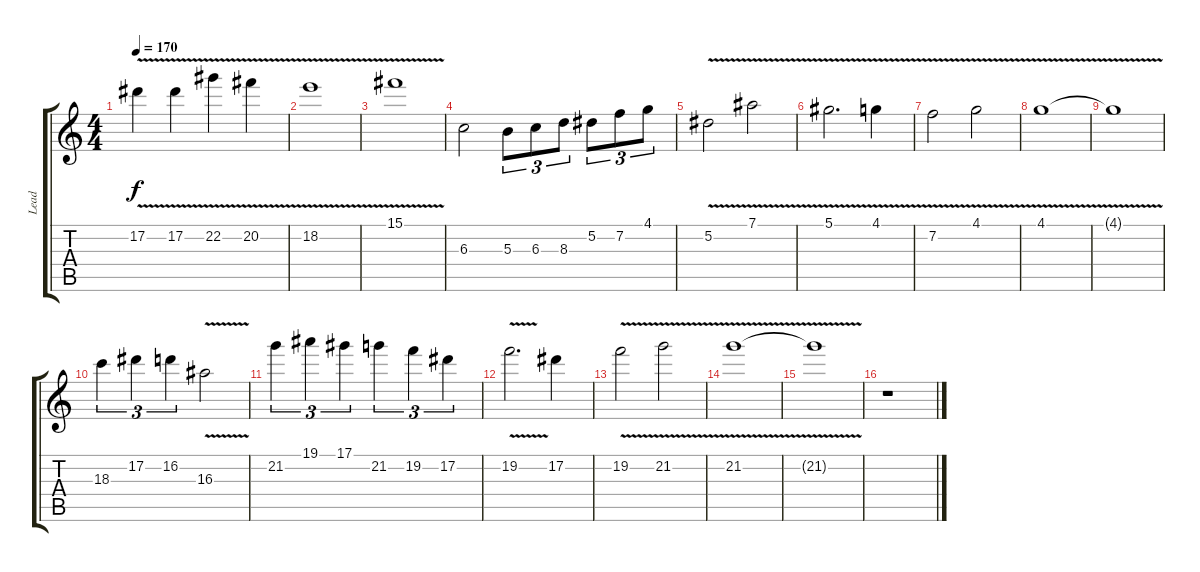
\track ("Lead" "Lead") {instrument distortionguitar}
\staff {score tabs}
\tuning (Eb4 Bb3 Gb3 Db3 Ab2 Eb2) {hide}
\ts (4 4)
\tempo 170
\clef g2
\ks c
17.2{v}.4{dy f} 17.2{v}.4 22.2{v}.4 20.2{v}.4 |
18.2{v}.1 |
15.1{v}.1 |
6.3.2 5.3.8{tu (3 2)} 6.3.8{tu (3 2)} 8.3.8{tu (3 2)} 5.2.8{tu (3 2)} 7.2.8{tu (3 2)} 4.1.8{tu (3 2)} |
5.2{v}.2 7.1{v}.2 |
5.1{v}.2{d} 4.1{v}.4 |
7.2{v}.2 4.1{v}.2 |
4.1{v}.1 |
4.1{t}.1 |
18.3.4{tu (3 2)} 17.2.4{tu (3 2)} 16.2.4{tu (3 2)} 16.3{v}.2 |
21.2.4{tu (3 2)} 19.1.4{tu (3 2)} 17.1.4{tu (3 2)} 21.2.4{tu (3 2)} 19.2.4{tu (3 2)} 17.2.4{tu (3 2)} |
19.2{v}.2{d} 17.2.4 |
19.2{v}.2 21.2{v}.2 |
21.2{v}.1 |
21.2{v t}.1 |
r.1
